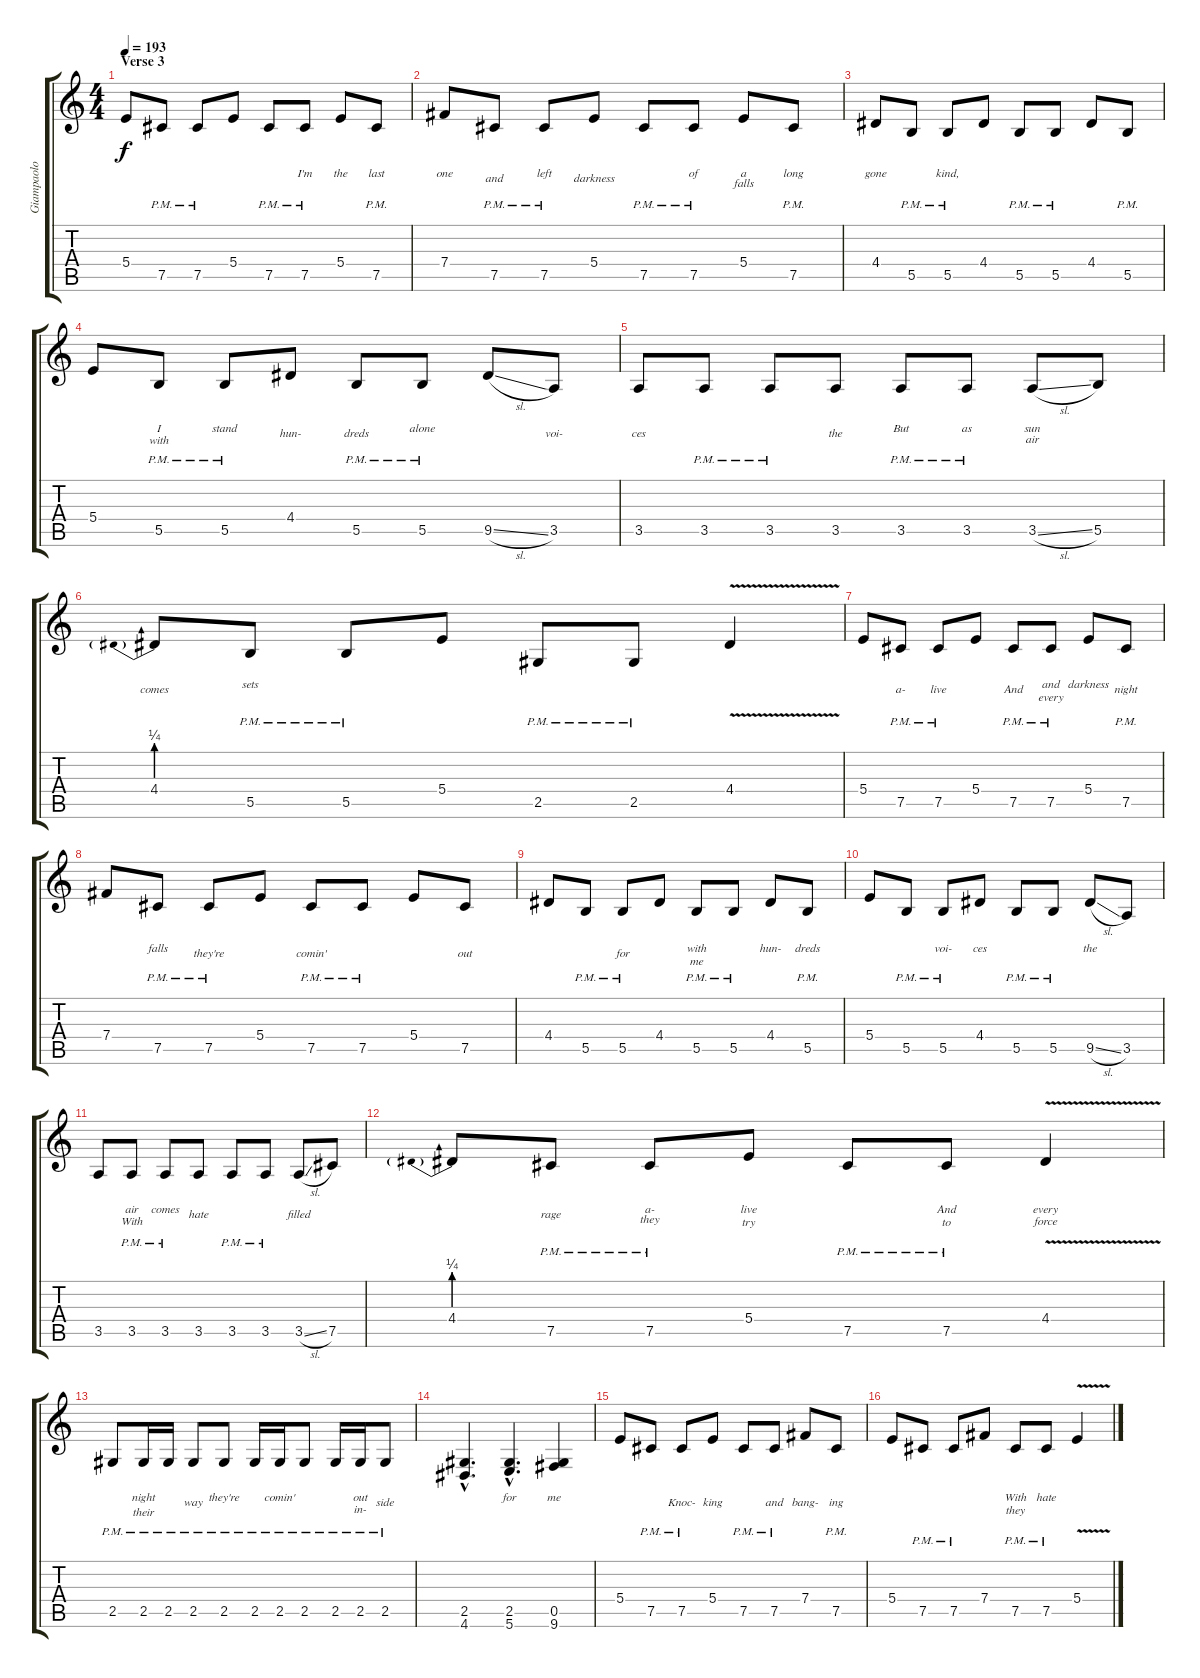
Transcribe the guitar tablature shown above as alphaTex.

\track ("Giampaolo Caprino" "Giampaolo ") {instrument overdrivenguitar}
\staff {score tabs}
\tuning (Db4 Ab3 E3 B2 Gb2 B1) {hide}
\ts (4 4)
\section ("" "Verse 3")
\tempo 193
\clef g2
\ks c
5.4.8{lyrics (0 "") lyrics (1 "") lyrics (2 "") lyrics (3 "") lyrics (4 "") dy f} 7.5{pm}.8{lyrics (0 "") lyrics (1 "") lyrics (2 "") lyrics (3 "") lyrics (4 "")} 7.5{pm}.8{lyrics (0 "") lyrics (1 "") lyrics (2 "") lyrics (3 "") lyrics (4 "")} 5.4.8{lyrics (0 "") lyrics (1 "") lyrics (2 "") lyrics (3 "") lyrics (4 "")} 7.5{pm}.8{lyrics (0 "") lyrics (1 "") lyrics (2 "") lyrics (3 "") lyrics (4 "")} 7.5{pm}.8{lyrics (0 "") lyrics (1 "I'm") lyrics (2 "") lyrics (3 "") lyrics (4 "")} 5.4.8{lyrics (0 "") lyrics (1 "the") lyrics (2 "") lyrics (3 "") lyrics (4 "")} 7.5{pm}.8{lyrics (0 "") lyrics (1 "last") lyrics (2 "") lyrics (3 "") lyrics (4 "")} |
7.4.8{lyrics (0 "") lyrics (1 "one") lyrics (2 "") lyrics (3 "") lyrics (4 "")} 7.5{pm}.8{lyrics (0 "") lyrics (1 "") lyrics (2 "and") lyrics (3 "") lyrics (4 "")} 7.5{pm}.8{lyrics (0 "") lyrics (1 "left") lyrics (2 "") lyrics (3 "") lyrics (4 "")} 5.4.8{lyrics (0 "") lyrics (1 "") lyrics (2 "darkness") lyrics (3 "") lyrics (4 "")} 7.5{pm}.8{lyrics (0 "") lyrics (1 "") lyrics (2 "") lyrics (3 "") lyrics (4 "")} 7.5{pm}.8{lyrics (0 "") lyrics (1 "of") lyrics (2 "") lyrics (3 "") lyrics (4 "")} 5.4.8{lyrics (0 "") lyrics (1 "a") lyrics (2 "falls") lyrics (3 "") lyrics (4 "")} 7.5{pm}.8{lyrics (0 "") lyrics (1 "long") lyrics (2 "") lyrics (3 "") lyrics (4 "")} |
4.4.8{lyrics (0 "") lyrics (1 "gone") lyrics (2 "") lyrics (3 "") lyrics (4 "")} 5.5{pm}.8{lyrics (0 "") lyrics (1 "") lyrics (2 "") lyrics (3 "") lyrics (4 "")} 5.5{pm}.8{lyrics (0 "") lyrics (1 "kind,") lyrics (2 "") lyrics (3 "") lyrics (4 "")} 4.4.8{lyrics (0 "") lyrics (1 "") lyrics (2 "") lyrics (3 "") lyrics (4 "")} 5.5{pm}.8{lyrics (0 "") lyrics (1 "") lyrics (2 "") lyrics (3 "") lyrics (4 "")} 5.5{pm}.8{lyrics (0 "") lyrics (1 "") lyrics (2 "") lyrics (3 "") lyrics (4 "")} 4.4.8{lyrics (0 "") lyrics (1 "") lyrics (2 "") lyrics (3 "") lyrics (4 "")} 5.5{pm}.8{lyrics (0 "") lyrics (1 "") lyrics (2 "") lyrics (3 "") lyrics (4 "")} |
5.4.8{lyrics (0 "") lyrics (1 "") lyrics (2 "") lyrics (3 "") lyrics (4 "")} 5.5{pm}.8{lyrics (0 "") lyrics (1 "I") lyrics (2 "with") lyrics (3 "") lyrics (4 "")} 5.5{pm}.8{lyrics (0 "") lyrics (1 "stand") lyrics (2 "") lyrics (3 "") lyrics (4 "")} 4.4.8{lyrics (0 "") lyrics (1 "") lyrics (2 "hun-") lyrics (3 "") lyrics (4 "")} 5.5{pm}.8{lyrics (0 "") lyrics (1 "") lyrics (2 "dreds") lyrics (3 "") lyrics (4 "")} 5.5{pm}.8{lyrics (0 "") lyrics (1 "alone") lyrics (2 "") lyrics (3 "") lyrics (4 "")} 9.5{sl}.8{lyrics (0 "") lyrics (1 "") lyrics (2 "") lyrics (3 "") lyrics (4 "")} 3.5.8{lyrics (0 "") lyrics (1 "") lyrics (2 "voi-") lyrics (3 "") lyrics (4 "")} |
3.5.8{lyrics (0 "") lyrics (1 "") lyrics (2 "ces") lyrics (3 "") lyrics (4 "")} 3.5{pm}.8{lyrics (0 "") lyrics (1 "") lyrics (2 "") lyrics (3 "") lyrics (4 "")} 3.5{pm}.8{lyrics (0 "") lyrics (1 "") lyrics (2 "") lyrics (3 "") lyrics (4 "")} 3.5.8{lyrics (0 "") lyrics (1 "") lyrics (2 "the") lyrics (3 "") lyrics (4 "")} 3.5{pm}.8{lyrics (0 "") lyrics (1 "But") lyrics (2 "") lyrics (3 "") lyrics (4 "")} 3.5{pm}.8{lyrics (0 "") lyrics (1 "as") lyrics (2 "") lyrics (3 "") lyrics (4 "")} 3.5{sl}.8{lyrics (0 "") lyrics (1 "sun") lyrics (2 "air") lyrics (3 "") lyrics (4 "")} 5.5.8{lyrics (0 "") lyrics (1 "") lyrics (2 "") lyrics (3 "") lyrics (4 "")} |
4.4{be (prebend 0 1 60 1)}.8{lyrics (0 "") lyrics (1 "") lyrics (2 "comes") lyrics (3 "") lyrics (4 "")} 5.5{pm}.8{lyrics (0 "") lyrics (1 "sets") lyrics (2 "") lyrics (3 "") lyrics (4 "")} 5.5{pm}.8{lyrics (0 "") lyrics (1 "") lyrics (2 "") lyrics (3 "") lyrics (4 "")} 5.4.8{lyrics (0 "") lyrics (1 "") lyrics (2 "") lyrics (3 "") lyrics (4 "")} 2.5{pm}.8{lyrics (0 "") lyrics (1 "") lyrics (2 "") lyrics (3 "") lyrics (4 "")} 2.5{pm}.8{lyrics (0 "") lyrics (1 "") lyrics (2 "") lyrics (3 "") lyrics (4 "")} 4.4{v}.4{lyrics (0 "") lyrics (1 "") lyrics (2 "") lyrics (3 "") lyrics (4 "")} |
5.4.8{lyrics (0 "") lyrics (1 "") lyrics (2 "") lyrics (3 "") lyrics (4 "")} 7.5{pm}.8{lyrics (0 "") lyrics (1 "") lyrics (2 "a-") lyrics (3 "") lyrics (4 "")} 7.5{pm}.8{lyrics (0 "") lyrics (1 "") lyrics (2 "live") lyrics (3 "") lyrics (4 "")} 5.4.8{lyrics (0 "") lyrics (1 "") lyrics (2 "") lyrics (3 "") lyrics (4 "")} 7.5{pm}.8{lyrics (0 "") lyrics (1 "") lyrics (2 "And") lyrics (3 "") lyrics (4 "")} 7.5{pm}.8{lyrics (0 "") lyrics (1 "and") lyrics (2 "every") lyrics (3 "") lyrics (4 "")} 5.4.8{lyrics (0 "") lyrics (1 "darkness") lyrics (2 "") lyrics (3 "") lyrics (4 "")} 7.5{pm}.8{lyrics (0 "") lyrics (1 "") lyrics (2 "night") lyrics (3 "") lyrics (4 "")} |
7.4.8{lyrics (0 "") lyrics (1 "") lyrics (2 "") lyrics (3 "") lyrics (4 "")} 7.5{pm}.8{lyrics (0 "") lyrics (1 "falls") lyrics (2 "") lyrics (3 "") lyrics (4 "")} 7.5{pm}.8{lyrics (0 "") lyrics (1 "") lyrics (2 "they're") lyrics (3 "") lyrics (4 "")} 5.4.8{lyrics (0 "") lyrics (1 "") lyrics (2 "") lyrics (3 "") lyrics (4 "")} 7.5{pm}.8{lyrics (0 "") lyrics (1 "") lyrics (2 "comin'") lyrics (3 "") lyrics (4 "")} 7.5{pm}.8{lyrics (0 "") lyrics (1 "") lyrics (2 "") lyrics (3 "") lyrics (4 "")} 5.4.8{lyrics (0 "") lyrics (1 "") lyrics (2 "") lyrics (3 "") lyrics (4 "")} 7.5.8{lyrics (0 "") lyrics (1 "") lyrics (2 "out") lyrics (3 "") lyrics (4 "")} |
4.4.8{lyrics (0 "") lyrics (1 "") lyrics (2 "") lyrics (3 "") lyrics (4 "")} 5.5{pm}.8{lyrics (0 "") lyrics (1 "") lyrics (2 "") lyrics (3 "") lyrics (4 "")} 5.5{pm}.8{lyrics (0 "") lyrics (1 "") lyrics (2 "for") lyrics (3 "") lyrics (4 "")} 4.4.8{lyrics (0 "") lyrics (1 "") lyrics (2 "") lyrics (3 "") lyrics (4 "")} 5.5{pm}.8{lyrics (0 "") lyrics (1 "with") lyrics (2 "me") lyrics (3 "") lyrics (4 "")} 5.5{pm}.8{lyrics (0 "") lyrics (1 "") lyrics (2 "") lyrics (3 "") lyrics (4 "")} 4.4.8{lyrics (0 "") lyrics (1 "hun-") lyrics (2 "") lyrics (3 "") lyrics (4 "")} 5.5{pm}.8{lyrics (0 "") lyrics (1 "dreds") lyrics (2 "") lyrics (3 "") lyrics (4 "")} |
5.4.8{lyrics (0 "") lyrics (1 "") lyrics (2 "") lyrics (3 "") lyrics (4 "")} 5.5{pm}.8{lyrics (0 "") lyrics (1 "") lyrics (2 "") lyrics (3 "") lyrics (4 "")} 5.5{pm}.8{lyrics (0 "") lyrics (1 "voi-") lyrics (2 "") lyrics (3 "") lyrics (4 "")} 4.4.8{lyrics (0 "") lyrics (1 "ces") lyrics (2 "") lyrics (3 "") lyrics (4 "")} 5.5{pm}.8{lyrics (0 "") lyrics (1 "") lyrics (2 "") lyrics (3 "") lyrics (4 "")} 5.5{pm}.8{lyrics (0 "") lyrics (1 "") lyrics (2 "") lyrics (3 "") lyrics (4 "")} 9.5{sl}.8{lyrics (0 "") lyrics (1 "the") lyrics (2 "") lyrics (3 "") lyrics (4 "")} 3.5.8{lyrics (0 "") lyrics (1 "") lyrics (2 "") lyrics (3 "") lyrics (4 "")} |
3.5.8{lyrics (0 "") lyrics (1 "") lyrics (2 "") lyrics (3 "") lyrics (4 "")} 3.5{pm}.8{lyrics (0 "") lyrics (1 "air") lyrics (2 "With") lyrics (3 "") lyrics (4 "")} 3.5{pm}.8{lyrics (0 "") lyrics (1 "comes") lyrics (2 "") lyrics (3 "") lyrics (4 "")} 3.5.8{lyrics (0 "") lyrics (1 "") lyrics (2 "hate") lyrics (3 "") lyrics (4 "")} 3.5{pm}.8{lyrics (0 "") lyrics (1 "") lyrics (2 "") lyrics (3 "") lyrics (4 "")} 3.5{pm}.8{lyrics (0 "") lyrics (1 "") lyrics (2 "") lyrics (3 "") lyrics (4 "")} 3.5{sl}.8{lyrics (0 "") lyrics (1 "") lyrics (2 "filled") lyrics (3 "") lyrics (4 "")} 7.5.8{lyrics (0 "") lyrics (1 "") lyrics (2 "") lyrics (3 "") lyrics (4 "")} |
4.4{be (prebend 0 1 60 1)}.8{lyrics (0 "") lyrics (1 "") lyrics (2 "") lyrics (3 "") lyrics (4 "")} 7.5{pm}.8{lyrics (0 "") lyrics (1 "") lyrics (2 "rage") lyrics (3 "") lyrics (4 "")} 7.5{pm}.8{lyrics (0 "") lyrics (1 "a-") lyrics (2 "they") lyrics (3 "") lyrics (4 "")} 5.4.8{lyrics (0 "") lyrics (1 "live") lyrics (2 "try") lyrics (3 "") lyrics (4 "")} 7.5{pm}.8{lyrics (0 "") lyrics (1 "") lyrics (2 "") lyrics (3 "") lyrics (4 "")} 7.5{pm}.8{lyrics (0 "") lyrics (1 "And") lyrics (2 "to") lyrics (3 "") lyrics (4 "")} 4.4{v}.4{lyrics (0 "") lyrics (1 "every") lyrics (2 "force") lyrics (3 "") lyrics (4 "")} |
2.5{pm}.8{lyrics (0 "") lyrics (1 "") lyrics (2 "") lyrics (3 "") lyrics (4 "")} 2.5{pm}.16{lyrics (0 "") lyrics (1 "night") lyrics (2 "their") lyrics (3 "") lyrics (4 "")} 2.5{pm}.16{lyrics (0 "") lyrics (1 "") lyrics (2 "") lyrics (3 "") lyrics (4 "")} 2.5{pm}.8{lyrics (0 "") lyrics (1 "") lyrics (2 "way") lyrics (3 "") lyrics (4 "")} 2.5{pm}.8{lyrics (0 "") lyrics (1 "they're") lyrics (2 "") lyrics (3 "") lyrics (4 "")} 2.5{pm}.16{lyrics (0 "") lyrics (1 "") lyrics (2 "") lyrics (3 "") lyrics (4 "")} 2.5{pm}.16{lyrics (0 "") lyrics (1 "comin'") lyrics (2 "") lyrics (3 "") lyrics (4 "")} 2.5{pm}.8{lyrics (0 "") lyrics (1 "") lyrics (2 "") lyrics (3 "") lyrics (4 "")} 2.5{pm}.16{lyrics (0 "") lyrics (1 "") lyrics (2 "") lyrics (3 "") lyrics (4 "")} 2.5{pm}.16{lyrics (0 "") lyrics (1 "out") lyrics (2 "in-") lyrics (3 "") lyrics (4 "")} 2.5{pm}.8{lyrics (0 "") lyrics (1 "") lyrics (2 "side") lyrics (3 "") lyrics (4 "")} |
(2.5{hac} 4.6{hac}).4{d lyrics (0 "") lyrics (1 "") lyrics (2 "") lyrics (3 "") lyrics (4 "")} (2.5{hac} 5.6{hac}).4{d lyrics (0 "") lyrics (1 "for") lyrics (2 "") lyrics (3 "") lyrics (4 "")} (0.5 9.6).4{lyrics (0 "") lyrics (1 "me") lyrics (2 "") lyrics (3 "") lyrics (4 "")} |
5.4.8{lyrics (0 "") lyrics (1 "") lyrics (2 "") lyrics (3 "") lyrics (4 "")} 7.5{pm}.8{lyrics (0 "") lyrics (1 "") lyrics (2 "") lyrics (3 "") lyrics (4 "")} 7.5{pm}.8{lyrics (0 "") lyrics (1 "") lyrics (2 "Knoc-") lyrics (3 "") lyrics (4 "")} 5.4.8{lyrics (0 "") lyrics (1 "") lyrics (2 "king") lyrics (3 "") lyrics (4 "")} 7.5{pm}.8{lyrics (0 "") lyrics (1 "") lyrics (2 "") lyrics (3 "") lyrics (4 "")} 7.5{pm}.8{lyrics (0 "") lyrics (1 "") lyrics (2 "and") lyrics (3 "") lyrics (4 "")} 7.4.8{lyrics (0 "") lyrics (1 "") lyrics (2 "bang-") lyrics (3 "") lyrics (4 "")} 7.5{pm}.8{lyrics (0 "") lyrics (1 "") lyrics (2 "ing") lyrics (3 "") lyrics (4 "")} |
5.4.8{lyrics (0 "") lyrics (1 "") lyrics (2 "") lyrics (3 "") lyrics (4 "")} 7.5{pm}.8{lyrics (0 "") lyrics (1 "") lyrics (2 "") lyrics (3 "") lyrics (4 "")} 7.5{pm}.8{lyrics (0 "") lyrics (1 "") lyrics (2 "") lyrics (3 "") lyrics (4 "")} 7.4.8{lyrics (0 "") lyrics (1 "") lyrics (2 "") lyrics (3 "") lyrics (4 "")} 7.5{pm}.8{lyrics (0 "") lyrics (1 "With") lyrics (2 "they") lyrics (3 "") lyrics (4 "")} 7.5{pm}.8{lyrics (0 "") lyrics (1 "hate") lyrics (2 "") lyrics (3 "") lyrics (4 "")} 5.4{v}.4{lyrics (0 "") lyrics (1 "") lyrics (2 "") lyrics (3 "") lyrics (4 "")}
